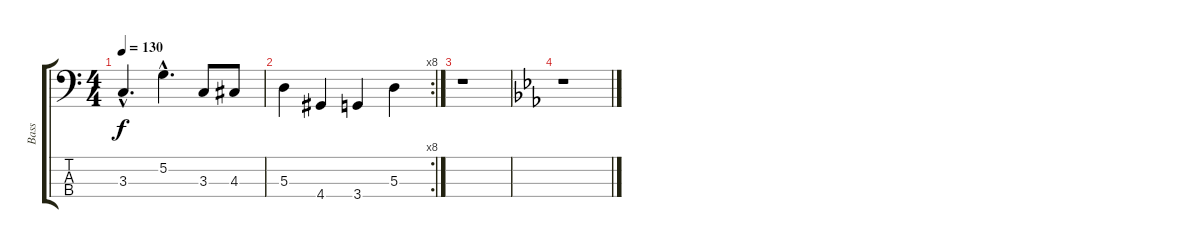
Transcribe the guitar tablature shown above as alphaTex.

\track ("Bass" "Bass") {instrument electricbassfinger}
\staff {score tabs}
\tuning (G2 D2 A1 E1) {hide}
\ts (4 4)
\tempo 130
\clef f4
\ks c
3.3{hac}.4{d dy f} 5.2{hac}.4{d} 3.3.8 4.3.8 |
\rc 8
5.3.4 4.4.4 3.4.4 5.3.4 |
r.1 |
\ks eb
r.1
